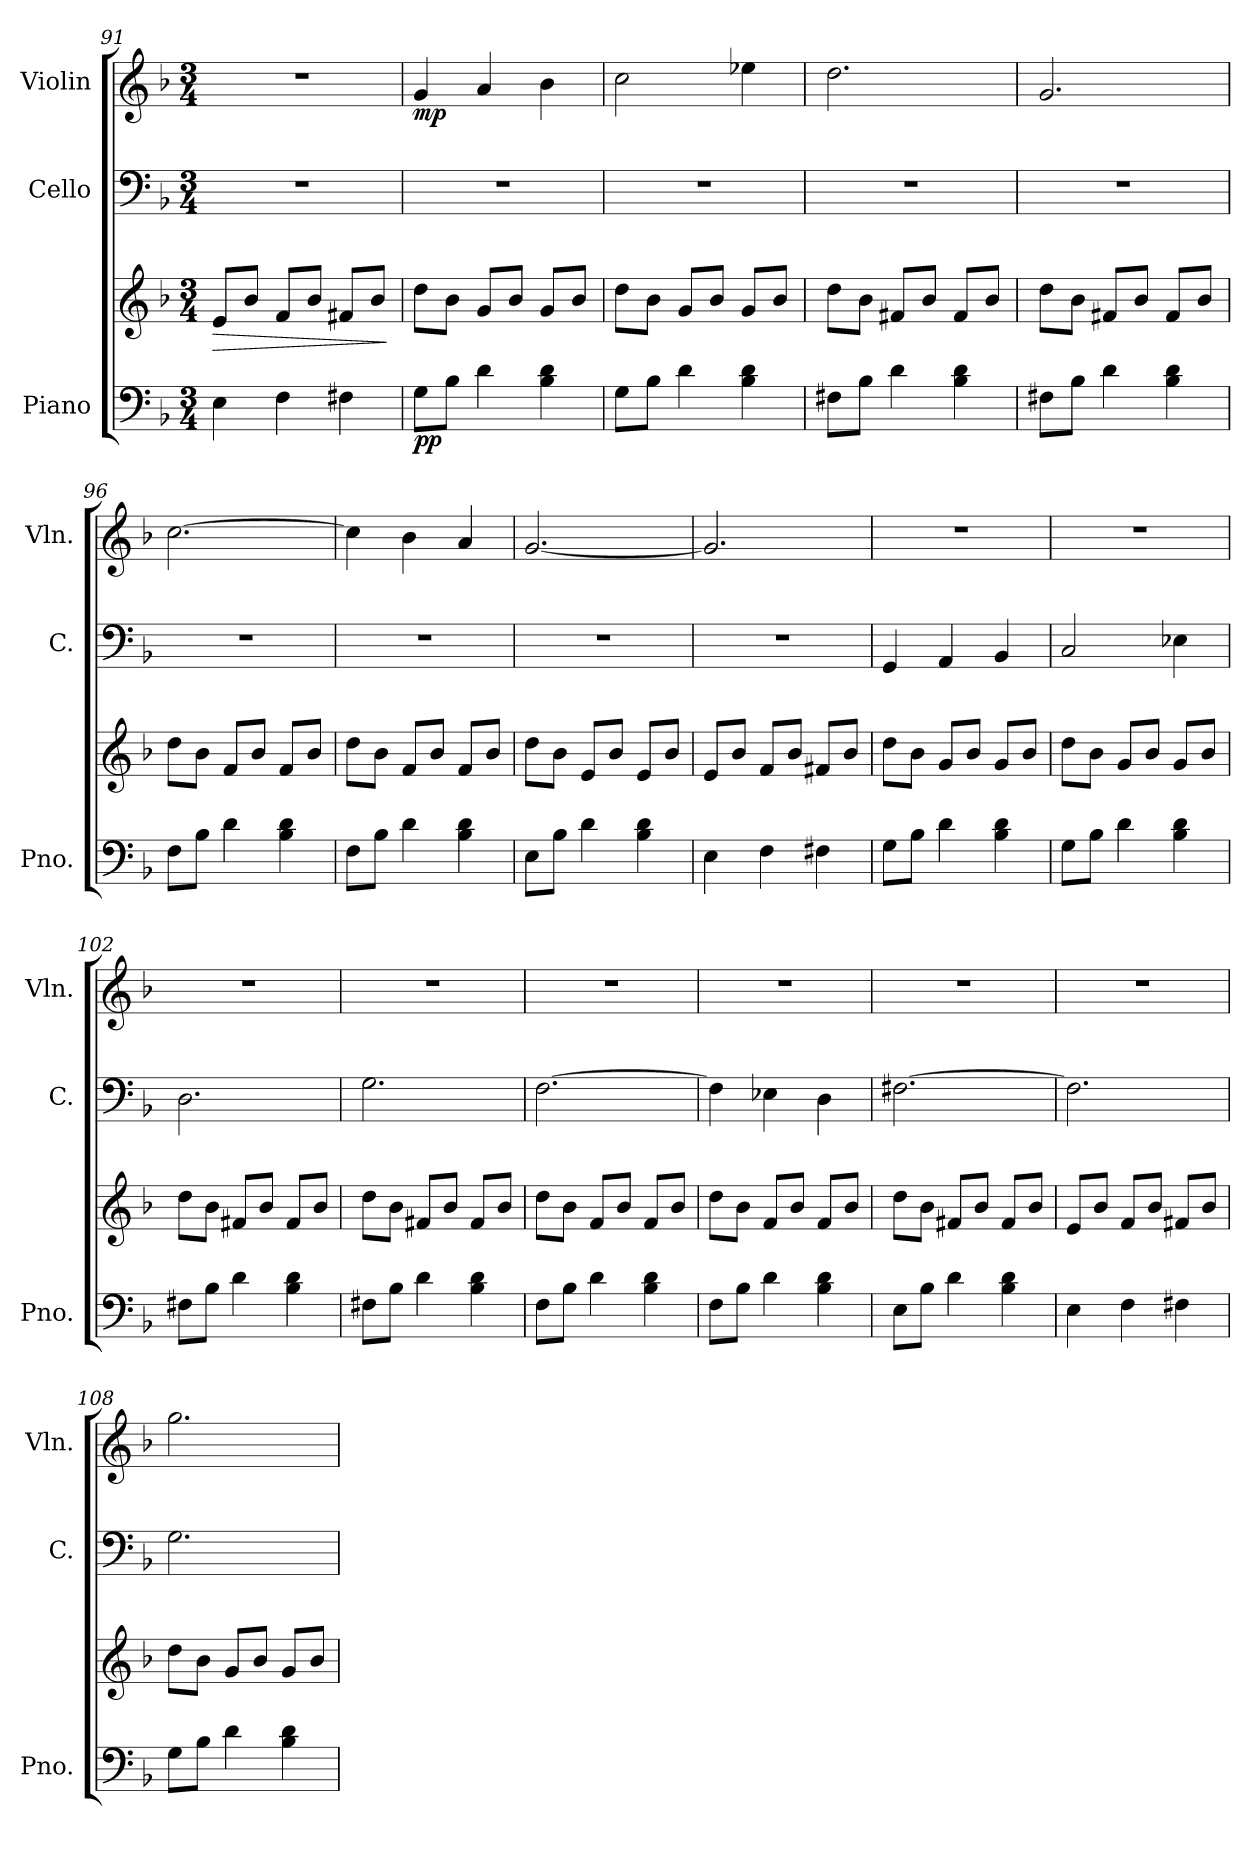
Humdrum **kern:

**kern	**kern	**dynam	**kern	**dynam	**kern	**dynam
*part3	*part3	*part3	*part2	*part2	*part1	*part1
*staff4	*staff3	*staff3/4	*staff2	*staff2	*staff1	*staff1
*I"Piano	*	*	*I"Cello	*	*I"Violin	*
*I'Pno.	*	*	*I'C.	*	*I'Vln.	*
*clefF4	*clefG2	*	*clefF4	*	*clefG2	*
*k[b-]	*k[b-]	*	*k[b-]	*	*k[b-]	*
*M3/4	*M3/4	*	*M3/4	*	*M3/4	*
=91	=91	=91	=91	=91	=91	=91
!	!	!LO:HP:b	!	!	!	!
4E\	8e/L	>	2.r	.	2.r	.
.	8b-/J	.	.	.	.	.
4F\	8f/L	.	.	.	.	.
.	8b-/J	.	.	.	.	.
4F#X\	8f#X/L	.	.	.	.	.
.	8b-/J	.	.	.	.	.
.	.	]	.	.	.	.
!!LO:LB:g=z
=92	=92	=92	=92	=92	=92	=92
!	!	!LO:DY:b=2	!	!	!	!
!	!	!LO:DY:n=1:b	!	!	!	!LO:DY:b
8G\L	8dd\L	p p	2.r	.	4g/	mp
8B-\J	8b-\J	.	.	.	.	.
4d\	8g/L	.	.	.	4a/	.
.	8b-/J	.	.	.	.	.
4B-\ 4d\	8g/L	.	.	.	4b-\	.
.	8b-/J	.	.	.	.	.
!!LO:LB:g=z
=93	=93	=93	=93	=93	=93	=93
8G\L	8dd\L	.	2.r	.	2cc\	.
8B-\J	8b-\J	.	.	.	.	.
4d\	8g/L	.	.	.	.	.
.	8b-/J	.	.	.	.	.
4B-\ 4d\	8g/L	.	.	.	4ee-X\	.
.	8b-/J	.	.	.	.	.
=94	=94	=94	=94	=94	=94	=94
8F#X\L	8dd\L	.	2.r	.	2.dd\	.
8B-\J	8b-\J	.	.	.	.	.
4d\	8f#X/L	.	.	.	.	.
.	8b-/J	.	.	.	.	.
4B-\ 4d\	8f#/L	.	.	.	.	.
.	8b-/J	.	.	.	.	.
=95	=95	=95	=95	=95	=95	=95
8F#X\L	8dd\L	.	2.r	.	2.g/	.
8B-\J	8b-\J	.	.	.	.	.
4d\	8f#X/L	.	.	.	.	.
.	8b-/J	.	.	.	.	.
4B-\ 4d\	8f#/L	.	.	.	.	.
.	8b-/J	.	.	.	.	.
=96	=96	=96	=96	=96	=96	=96
8F\L	8dd\L	.	2.r	.	[2.cc\	.
8B-\J	8b-\J	.	.	.	.	.
4d\	8f/L	.	.	.	.	.
.	8b-/J	.	.	.	.	.
4B-\ 4d\	8f/L	.	.	.	.	.
.	8b-/J	.	.	.	.	.
=97	=97	=97	=97	=97	=97	=97
8F\L	8dd\L	.	2.r	.	4cc\]	.
8B-\J	8b-\J	.	.	.	.	.
4d\	8f/L	.	.	.	4b-\	.
.	8b-/J	.	.	.	.	.
4B-\ 4d\	8f/L	.	.	.	4a/	.
.	8b-/J	.	.	.	.	.
=98	=98	=98	=98	=98	=98	=98
8E\L	8dd\L	.	2.r	.	[2.g/	.
8B-\J	8b-\J	.	.	.	.	.
4d\	8e/L	.	.	.	.	.
.	8b-/J	.	.	.	.	.
4B-\ 4d\	8e/L	.	.	.	.	.
.	8b-/J	.	.	.	.	.
=99	=99	=99	=99	=99	=99	=99
4E\	8e/L	.	2.r	.	2.g/]	.
.	8b-/J	.	.	.	.	.
4F\	8f/L	.	.	.	.	.
.	8b-/J	.	.	.	.	.
4F#X\	8f#X/L	.	.	.	.	.
.	8b-/J	.	.	.	.	.
=100	=100	=100	=100	=100	=100	=100
!	!	!	!	!LO:DY:b	!	!
!	!	!	!	!LO:DY:n=1:b	!	!
!	!	!	!	!LO:DY:n=2:b	!	!
8G\L	8dd\L	.	4GG/	mp mp mp	2.r	.
8B-\J	8b-\J	.	.	.	.	.
4d\	8g/L	.	4AA/	.	.	.
.	8b-/J	.	.	.	.	.
4B-\ 4d\	8g/L	.	4BB-/	.	.	.
.	8b-/J	.	.	.	.	.
!!LO:LB:g=z
=101	=101	=101	=101	=101	=101	=101
8G\L	8dd\L	.	2C/	.	2.r	.
8B-\J	8b-\J	.	.	.	.	.
4d\	8g/L	.	.	.	.	.
.	8b-/J	.	.	.	.	.
4B-\ 4d\	8g/L	.	4E-X\	.	.	.
.	8b-/J	.	.	.	.	.
!!LO:LB:g=z
=102	=102	=102	=102	=102	=102	=102
8F#X\L	8dd\L	.	2.D\	.	2.r	.
8B-\J	8b-\J	.	.	.	.	.
4d\	8f#X/L	.	.	.	.	.
.	8b-/J	.	.	.	.	.
4B-\ 4d\	8f#/L	.	.	.	.	.
.	8b-/J	.	.	.	.	.
=103	=103	=103	=103	=103	=103	=103
8F#X\L	8dd\L	.	2.G\	.	2.r	.
8B-\J	8b-\J	.	.	.	.	.
4d\	8f#X/L	.	.	.	.	.
.	8b-/J	.	.	.	.	.
4B-\ 4d\	8f#/L	.	.	.	.	.
.	8b-/J	.	.	.	.	.
=104	=104	=104	=104	=104	=104	=104
8F\L	8dd\L	.	[2.F\	.	2.r	.
8B-\J	8b-\J	.	.	.	.	.
4d\	8f/L	.	.	.	.	.
.	8b-/J	.	.	.	.	.
4B-\ 4d\	8f/L	.	.	.	.	.
.	8b-/J	.	.	.	.	.
=105	=105	=105	=105	=105	=105	=105
8F\L	8dd\L	.	4F\]	.	2.r	.
8B-\J	8b-\J	.	.	.	.	.
4d\	8f/L	.	4E-X\	.	.	.
.	8b-/J	.	.	.	.	.
4B-\ 4d\	8f/L	.	4D\	.	.	.
.	8b-/J	.	.	.	.	.
=106	=106	=106	=106	=106	=106	=106
8E\L	8dd\L	.	[2.F#X\	.	2.r	.
8B-\J	8b-\J	.	.	.	.	.
4d\	8f#X/L	.	.	.	.	.
.	8b-/J	.	.	.	.	.
4B-\ 4d\	8f#/L	.	.	.	.	.
.	8b-/J	.	.	.	.	.
=107	=107	=107	=107	=107	=107	=107
4E\	8e/L	.	2.F#\]	.	2.r	.
.	8b-/J	.	.	.	.	.
4F\	8f/L	.	.	.	.	.
.	8b-/J	.	.	.	.	.
4F#X\	8f#X/L	.	.	.	.	.
.	8b-/J	.	.	.	.	.
=108	=108	=108	=108	=108	=108	=108
8G\L	8dd\L	.	2.G\	.	2.gg\	.
8B-\J	8b-\J	.	.	.	.	.
4d\	8g/L	.	.	.	.	.
.	8b-/J	.	.	.	.	.
4B-\ 4d\	8g/L	.	.	.	.	.
.	8b-/J	.	.	.	.	.
=	=	=	=	=	=	=
*-	*-	*-	*-	*-	*-	*-
